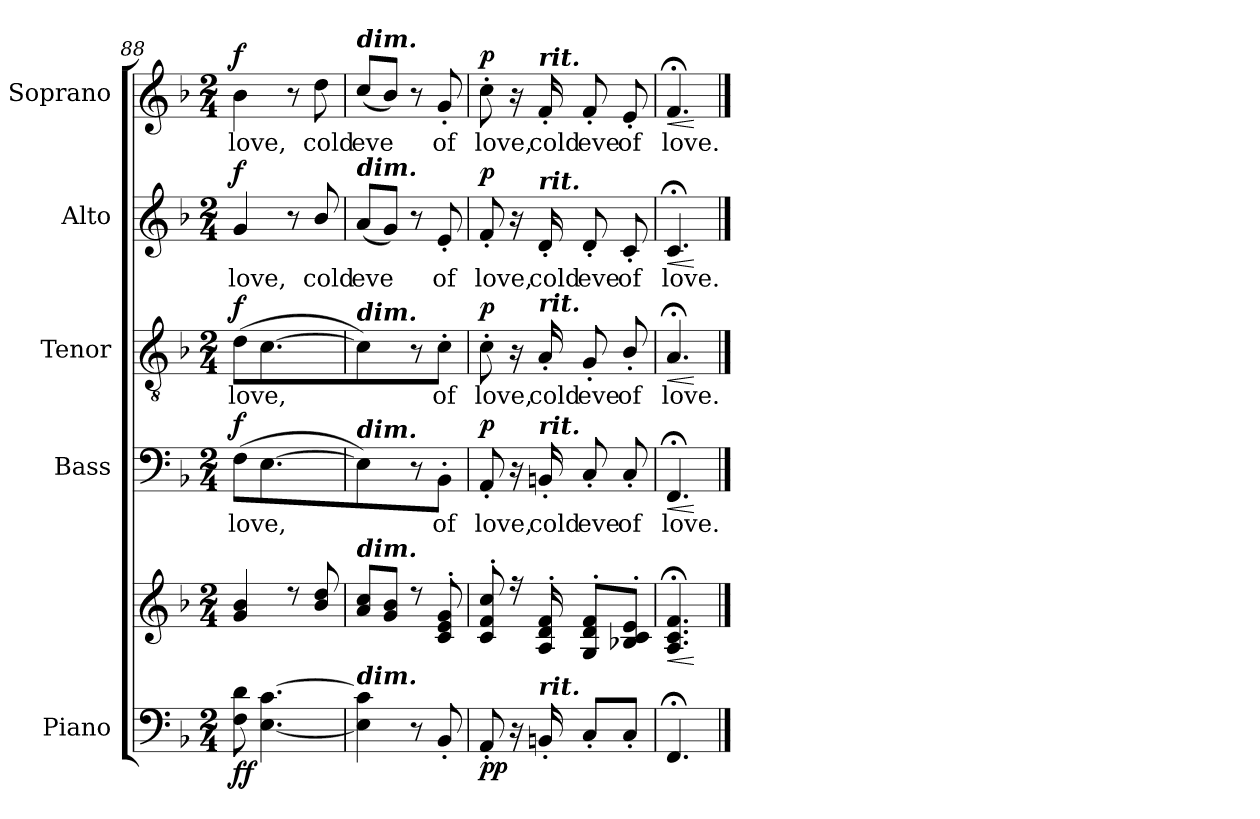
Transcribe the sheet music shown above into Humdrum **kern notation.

**kern	**kern	**dynam	**kern	**text	**dynam	**kern	**text	**dynam	**kern	**text	**dynam	**kern	**text	**dynam
*part5	*part5	*part5	*part4	*part4	*part4	*part3	*part3	*part3	*part2	*part2	*part2	*part1	*part1	*part1
*staff6	*staff5	*staff5/6	*staff4	*staff4	*staff4	*staff3	*staff3	*staff3	*staff2	*staff2	*staff2	*staff1	*staff1	*staff1
*I"Piano	*	*	*I"Bass	*	*	*I"Tenor	*	*	*I"Alto	*	*	*I"Soprano	*	*
*	*	*	*I'B	*	*	*I'T	*	*	*I'A	*	*	*I'S	*	*
*clefF4	*clefG2	*	*clefF4	*	*	*clefGv2	*	*	*clefG2	*	*	*clefG2	*	*
*k[b-]	*k[b-]	*	*k[b-]	*	*	*k[b-]	*	*	*k[b-]	*	*	*k[b-]	*	*
*F:	*F:	*	*F:	*	*	*F:	*	*	*F:	*	*	*F:	*	*
*M2/4	*M2/4	*	*M2/4	*	*	*M2/4	*	*	*M2/4	*	*	*M2/4	*	*
=88	=88	=88	=88	=88	=88	=88	=88	=88	=88	=88	=88	=88	=88	=88
*	*^	*	*	*	*	*	*	*	*	*	*	*	*	*
!	!	!LO:N:vis=1	!LO:DY:b=2	!	!LO:LY:b	!	!	!LO:LY:b	!	!	!LO:LY:b	!	!	!LO:LY:b	!
!	!	!	!LO:DY:n=1:b	!	!	!LO:DY:b	!	!	!LO:DY:b	!	!	!LO:DY:b	!	!	!LO:DY:b
8F 8d	4g 4b-	2ryy	f f	(>8FL	love,	f	(>8dL	love,	f	4g	love,	f	4b-	love,	f
[4.E [4.c	.	.	.	[4.E	.	.	[4.c	.	.	.	.	.	.	.	.
.	8r	.	.	.	.	.	.	.	.	8r	.	.	8r	.	.
!	!	!	!	!	!	!	!	!	!	!	!LO:LY:b	!	!	!LO:LY:b	!
.	8b- 8dd	.	.	.	.	.	.	.	.	8b-/	cold	.	8dd	cold	.
=89	=89	=89	=89	=89	=89	=89	=89	=89	=89	=89	=89	=89	=89	=89	=89
!	!	!	!	!	!	!	!	!	!	!	!	!	!LO:TX:a:Bi:t=dim.	!	!
!	!	!	!	!	!	!	!	!	!	!LO:TX:a:Bi:t=dim.	!	!	!	!	!
!	!	!	!	!	!	!	!LO:TX:a:Bi:t=dim.	!	!	!	!	!	!	!	!
!	!	!	!	!LO:TX:a:Bi:t=dim.	!	!	!	!	!	!	!	!	!	!	!
!	!LO:TX:a:Bi:t=dim.	!	!	!	!	!	!	!	!	!	!	!	!	!	!
!LO:TX:a:Bi:t=dim.	!	!	!	!	!	!	!	!	!	!	!	!	!	!	!
!	!	!LO:N:vis=1	!	!	!	!	!	!	!	!	!LO:LY:b	!	!	!LO:LY:b	!
4E] 4c]	8a 8ccL	2ryy	.	4E])	.	.	4c])	.	.	(<8aL	eve	.	(>8ccL	eve	.
.	8g/ 8b-/J	.	.	.	.	.	.	.	.	8gJ)	.	.	8b-/J)	.	.
8r	8r	.	.	8r	.	.	8r	.	.	8r	.	.	8r	.	.
!	!	!	!	!	!LO:LY:b	!	!	!LO:LY:b	!	!	!LO:LY:b	!	!	!LO:LY:b	!
8BB-'	8c' 8e' 8g'	.	.	8BB-'J	of	.	8c'J	of	.	8e'	of	.	8g'	of	.
=90	=90	=90	=90	=90	=90	=90	=90	=90	=90	=90	=90	=90	=90	=90	=90
!	!	!LO:N:vis=1	!LO:DY:b=2	!	!LO:LY:b	!	!	!LO:LY:b	!	!	!LO:LY:b	!	!	!LO:LY:b	!
!	!	!	!LO:DY:n=1:b	!	!	!LO:DY:b	!	!	!LO:DY:b	!	!	!LO:DY:b	!	!	!LO:DY:b
8AA'	8c' 8f' 8cc'	2ryy	p p	8AA'	love,	p	8c'	love,	p	8f'	love,	p	8cc'	love,	p
16r	16r	.	.	16r	.	.	16r	.	.	16r	.	.	16r	.	.
!	!	!	!	!	!	!	!	!	!	!	!	!	!LO:TX:a:Bi:t=rit.	!	!
!	!	!	!	!	!	!	!	!	!	!LO:TX:a:Bi:t=rit.	!	!	!	!	!
!	!	!	!	!	!	!	!LO:TX:a:Bi:t=rit.	!	!	!	!	!	!	!	!
!	!	!	!	!LO:TX:a:Bi:t=rit.	!	!	!	!	!	!	!	!	!	!	!
!LO:TX:a:Bi:t=rit.	!	!	!	!	!	!	!	!	!	!	!	!	!	!	!
!	!	!	!	!	!LO:LY:b	!	!	!LO:LY:b	!	!	!LO:LY:b	!	!	!LO:LY:b	!
16BBn'	16A' 16d' 16f'	.	.	16BBn'	cold	.	16A'	cold	.	16d'	cold	.	16f'	cold	.
!	!	!	!	!	!LO:LY:b	!	!	!LO:LY:b	!	!	!LO:LY:b	!	!	!LO:LY:b	!
8C'L	8G' 8d' 8f'L	.	.	8C'	eve	.	8G'	eve	.	8d'	eve	.	8f'	eve	.
!	!	!	!	!	!LO:LY:b	!	!	!LO:LY:b	!	!	!LO:LY:b	!	!	!LO:LY:b	!
8C'J	8B-X' 8c' 8e'J	.	.	8C'	of	.	8B-'/	of	.	8c'	of	.	8e'	of	.
=91	=91	=91	=91	=91	=91	=91	=91	=91	=91	=91	=91	=91	=91	=91	=91
!	!	!	!LO:HP:b	!	!	!	!	!	!	!	!	!	!	!	!
!	!	!	!LO:HP:n=1:b	!	!LO:LY:b	!LO:HP:b	!	!LO:LY:b	!LO:HP:b	!	!LO:LY:b	!LO:HP:b	!	!LO:LY:b	!LO:HP:b
4.FF;<	4.A;< 4.c;< 4.f;<	4.ryy	< >	4.FF;<	love.	<	4.A;<	love.	<	4.c;<	love.	<	4.f;<	love.	<
*	*v	*v	*	*	*	*	*	*	*	*	*	*	*	*	*
.	.	[ ]	.	.	[	.	.	[	.	.	[	.	.	[
==	==	==	==	==	==	==	==	==	==	==	==	==	==	==
*-	*-	*-	*-	*-	*-	*-	*-	*-	*-	*-	*-	*-	*-	*-
